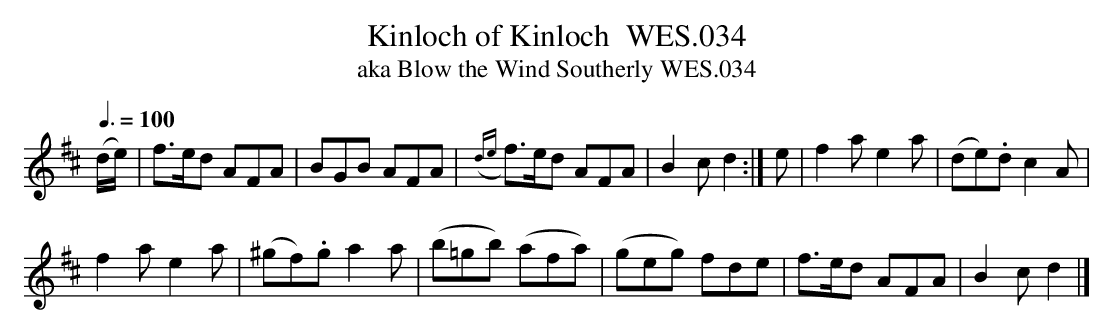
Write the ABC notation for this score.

X:1
T:Kinloch of Kinloch  WES.034
T:aka Blow the Wind Southerly WES.034
L:1/8
Q:3/8=100
K:D
(d/e/)|f>ed AFA|BGBN AFA|({de}f)>ed AFA|B2cd2:|e|f2ae2a|(de).dc2A|
f2ae2a|(^gf).ga2a|(b=gb) (afa)|(geg) fde|f>ed AFA|B2cd2|]
